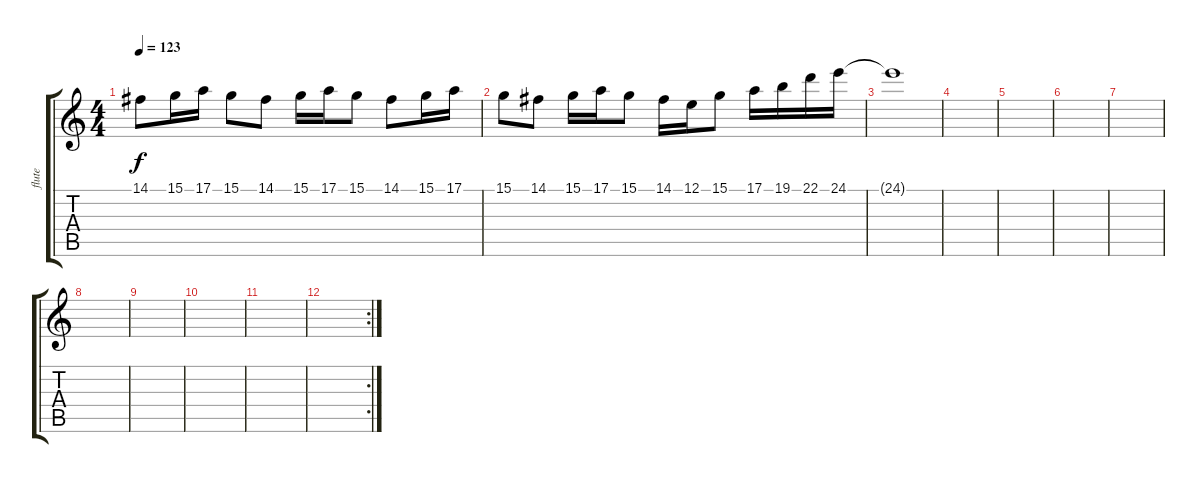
\track ("flute" "flute") {instrument flute}
\staff {score tabs}
\tuning (E4 B3 G3 D3 A2 E2) {hide}
\ts (4 4)
\tempo 123
\clef g2
\ks c
14.1.8{dy f} 15.1.16 17.1.16 15.1.8 14.1.8 15.1.16 17.1.16 15.1.8 14.1.8 15.1.16 17.1.16 |
15.1.8 14.1.8 15.1.16 17.1.16 15.1.8 14.1.16 12.1.16 15.1.8 17.1.16 19.1.16 22.1.16 24.1.16 |
24.1{t}.1 |
|
|
|
|
|
|
|
|
\rc 2
